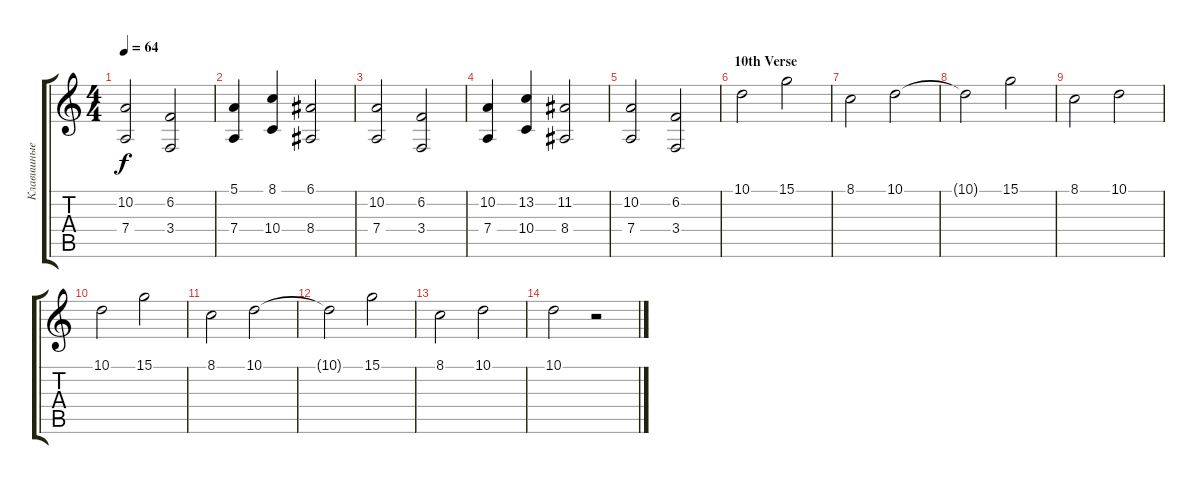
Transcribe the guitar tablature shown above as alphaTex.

\track ("Клавишные" "Клавишные") {instrument musicbox}
\staff {score tabs}
\tuning (E4 B3 G3 D3 A2 E2) {hide}
\ts (4 4)
\tempo 64
\clef g2
\ks c
(10.2 7.4).2{dy f} (6.2 3.4).2 |
(5.1 7.4).4 (8.1 10.4).4 (6.1 8.4).2 |
(10.2 7.4).2 (6.2 3.4).2 |
(10.2 7.4).4 (13.2 10.4).4 (11.2 8.4).2 |
(10.2 7.4).2 (6.2 3.4).2 |
\section ("" "10th Verse")
10.1.2 15.1.2 |
8.1.2 10.1.2 |
10.1{t}.2 15.1.2 |
8.1.2 10.1.2 |
10.1.2 15.1.2 |
8.1.2 10.1.2 |
10.1{t}.2 15.1.2 |
8.1.2 10.1.2 |
10.1.2 r.2
